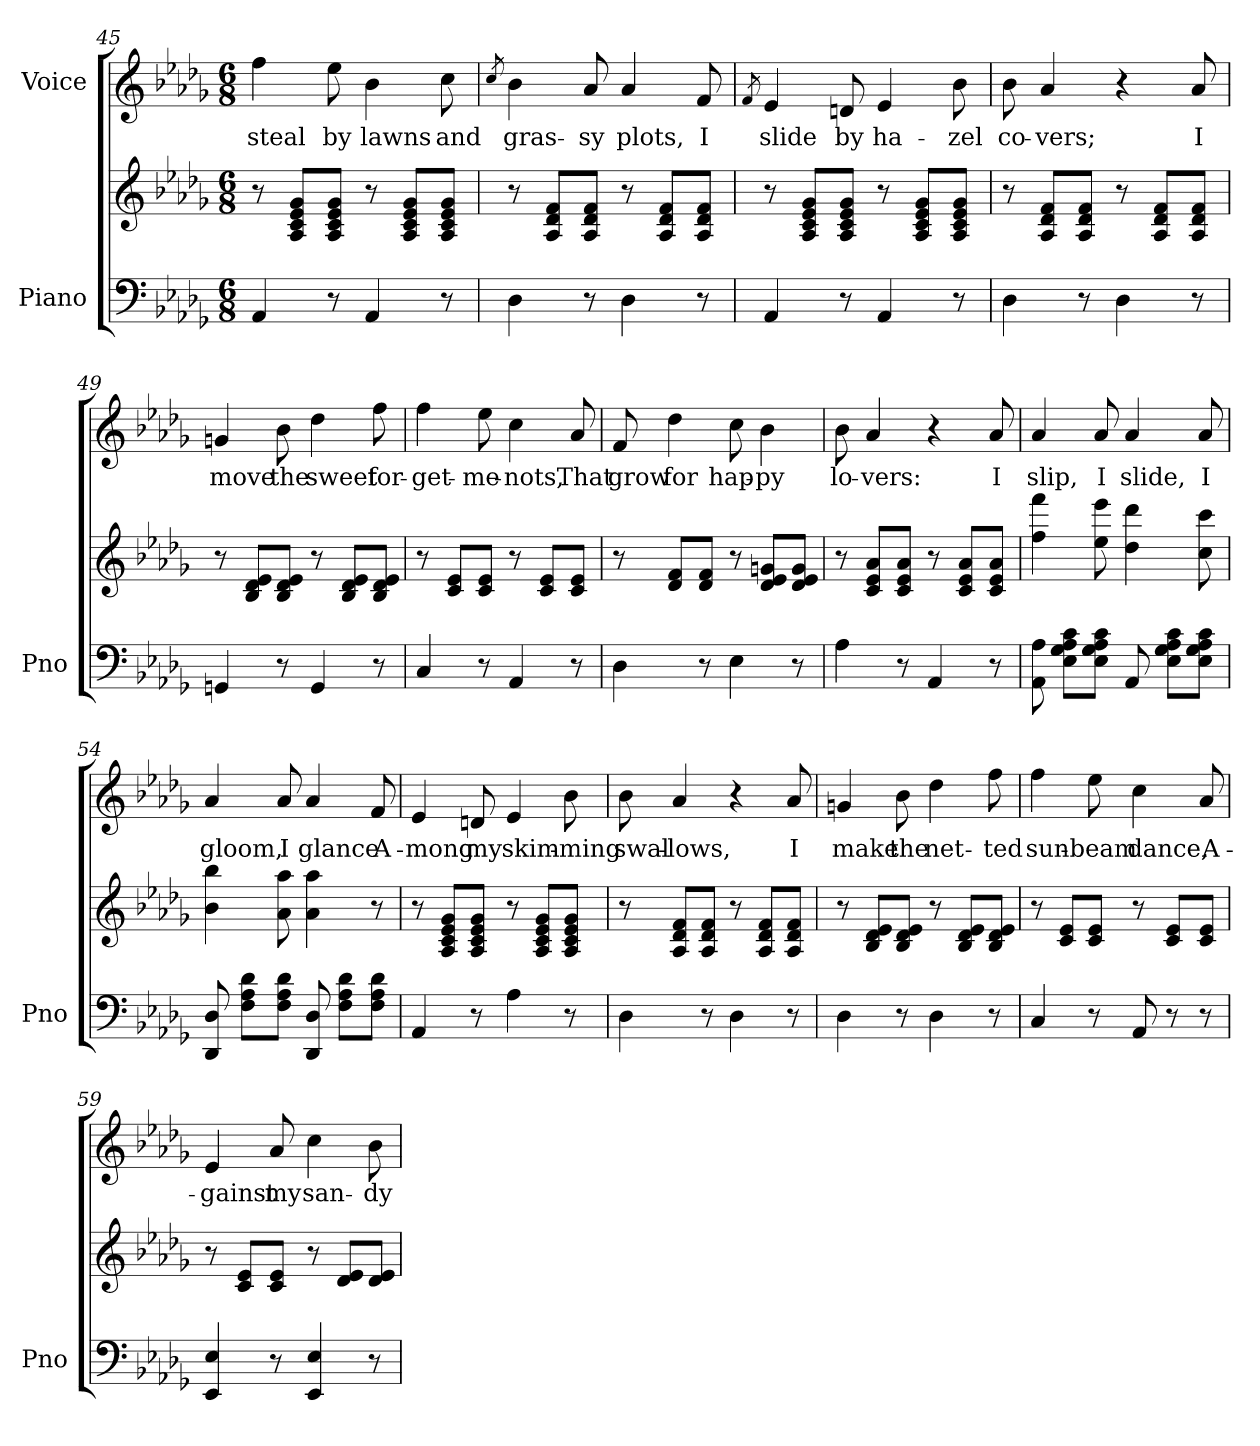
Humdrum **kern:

**kern	**kern	**kern	**text
*part2	*part2	*part1	*part1
*staff3	*staff2	*staff1	*staff1
*I"Piano	*	*I"Voice	*
*I'Pno	*	*	*
*clefF4	*clefG2	*clefG2	*
*k[b-e-a-d-g-]	*k[b-e-a-d-g-]	*k[b-e-a-d-g-]	*
*M6/8	*M6/8	*M6/8	*
=45	=45	=45	=45
!	!	!	!LO:LY:b
4AA-/	8r	4ff\	steal
.	8A-/ 8c/ 8e-/ 8g-/L	.	.
!	!	!	!LO:LY:b
8r	8A-/ 8c/ 8e-/ 8g-/J	8ee-\	by
!	!	!	!LO:LY:b
4AA-/	8r	4b-\	lawns
.	8A-/ 8c/ 8e-/ 8g-/L	.	.
!	!	!	!LO:LY:b
8r	8A-/ 8c/ 8e-/ 8g-/J	8cc\	and
=46	=46	=46	=46
.	.	8qcc/	.
!	!	!	!LO:LY:b
4D-\	8r	4b-\	gras-
.	8A-/ 8d-/ 8f/L	.	.
!	!	!	!LO:LY:b
8r	8A-/ 8d-/ 8f/J	8a-/	-sy
!	!	!	!LO:LY:b
4D-\	8r	4a-/	plots,
.	8A-/ 8d-/ 8f/L	.	.
!	!	!	!LO:LY:b
8r	8A-/ 8d-/ 8f/J	8f/	I
!!LO:LB:g=z
=47	=47	=47	=47
.	.	8qf/	.
!	!	!	!LO:LY:b
4AA-/	8r	4e-/	slide
.	8A-/ 8c/ 8e-/ 8g-/L	.	.
!	!	!	!LO:LY:b
8r	8A-/ 8c/ 8e-/ 8g-/J	8dn/	by
!	!	!	!LO:LY:b
4AA-/	8r	4e-/	ha-
.	8A-/ 8c/ 8e-/ 8g-/L	.	.
!	!	!	!LO:LY:b
8r	8A-/ 8c/ 8e-/ 8g-/J	8b-\	-zel
=48	=48	=48	=48
!	!	!	!LO:LY:b
4D-\	8r	8b-\	co-
!	!	!	!LO:LY:b
.	8A-/ 8d-/ 8f/L	4a-/	-vers;
8r	8A-/ 8d-/ 8f/J	.	.
4D-\	8r	4r	.
.	8A-/ 8d-/ 8f/L	.	.
!	!	!	!LO:LY:b
8r	8A-/ 8d-/ 8f/J	8a-/	I
=49	=49	=49	=49
!	!	!	!LO:LY:b
4GGn/	8r	4gn/	move
.	8B-/ 8d-/ 8e-/L	.	.
!	!	!	!LO:LY:b
8r	8B-/ 8d-/ 8e-/J	8b-\	the
!	!	!	!LO:LY:b
4GG/	8r	4dd-\	sweet
.	8B-/ 8d-/ 8e-/L	.	.
!	!	!	!LO:LY:b
8r	8B-/ 8d-/ 8e-/J	8ff\	for-
!!LO:LB:g=z
=50	=50	=50	=50
!	!	!	!LO:LY:b
4C/	8r	4ff\	-get-
.	8c/ 8e-/L	.	.
!	!	!	!LO:LY:b
8r	8c/ 8e-/J	8ee-\	-me-
!	!	!	!LO:LY:b
4AA-/	8r	4cc\	-nots,
.	8c/ 8e-/L	.	.
!	!	!	!LO:LY:b
8r	8c/ 8e-/J	8a-/	That
=51	=51	=51	=51
!	!	!	!LO:LY:b
4D-\	8r	8f/	grow
!	!	!	!LO:LY:b
.	8d-/ 8f/L	4dd-\	for
8r	8d-/ 8f/J	.	.
!	!	!	!LO:LY:b
4E-\	8r	8cc\	hap-
!	!	!	!LO:LY:b
.	8d-/ 8e-/ 8gn/L	4b-\	-py
8r	8d-/ 8e-/ 8g/J	.	.
=52	=52	=52	=52
!	!	!	!LO:LY:b
4A-\	8r	8b-\	lo-
!	!	!	!LO:LY:b
.	8c/ 8e-/ 8a-/L	4a-/	-vers:
8r	8c/ 8e-/ 8a-/J	.	.
4AA-/	8r	4r	.
.	8c/ 8e-/ 8a-/L	.	.
!	!	!	!LO:LY:b
8r	8c/ 8e-/ 8a-/J	8a-/	I
!!LO:PB:g=z
=53	=53	=53	=53
!	!	!	!LO:LY:b
8AA-\ 8A-\	4ff\ 4fff\	4a-/	slip,
8E-\ 8G-\ 8A-\ 8c\L	.	.	.
!	!	!	!LO:LY:b
8E-\ 8G-\ 8A-\ 8c\J	8ee-\ 8eee-\	8a-/	I
!	!	!	!LO:LY:b
8AA-/	4dd-\ 4ddd-\	4a-/	slide,
8E-\ 8G-\ 8A-\ 8c\L	.	.	.
!	!	!	!LO:LY:b
8E-\ 8G-\ 8A-\ 8c\J	8cc\ 8ccc\	8a-/	I
=54	=54	=54	=54
!	!	!	!LO:LY:b
8DD-/ 8D-/	4b-\ 4bb-\	4a-/	gloom,
8F\ 8A-\ 8d-\L	.	.	.
!	!	!	!LO:LY:b
8F\ 8A-\ 8d-\J	8a-\ 8aa-\	8a-/	I
!	!	!	!LO:LY:b
8DD-/ 8D-/	4a-\ 4aa-\	4a-/	glance
8F\ 8A-\ 8d-\L	.	.	.
!	!	!	!LO:LY:b
8F\ 8A-\ 8d-\J	8r	8f/	A-
=55	=55	=55	=55
!	!	!	!LO:LY:b
4AA-/	8r	4e-/	-mong
.	8A-/ 8c/ 8e-/ 8g-/L	.	.
!	!	!	!LO:LY:b
8r	8A-/ 8c/ 8e-/ 8g-/J	8dn/	my
!	!	!	!LO:LY:b
4A-\	8r	4e-/	skim-
.	8A-/ 8c/ 8e-/ 8g-/L	.	.
!	!	!	!LO:LY:b
8r	8A-/ 8c/ 8e-/ 8g-/J	8b-\	-ming
!!LO:LB:g=z
=56	=56	=56	=56
!	!	!	!LO:LY:b
4D-\	8r	8b-\	swal-
!	!	!	!LO:LY:b
.	8A-/ 8d-/ 8f/L	4a-/	-lows,
8r	8A-/ 8d-/ 8f/J	.	.
4D-\	8r	4r	.
.	8A-/ 8d-/ 8f/L	.	.
!	!	!	!LO:LY:b
8r	8A-/ 8d-/ 8f/J	8a-/	I
=57	=57	=57	=57
!	!	!	!LO:LY:b
4D-\	8r	4gn/	make
.	8B-/ 8d-/ 8e-/L	.	.
!	!	!	!LO:LY:b
8r	8B-/ 8d-/ 8e-/J	8b-\	the
!	!	!	!LO:LY:b
4D-\	8r	4dd-\	net-
.	8B-/ 8d-/ 8e-/L	.	.
!	!	!	!LO:LY:b
8r	8B-/ 8d-/ 8e-/J	8ff\	-ted
=58	=58	=58	=58
!	!	!	!LO:LY:b
4C/	8r	4ff\	sun-
.	8c/ 8e-/L	.	.
!	!	!	!LO:LY:b
8r	8c/ 8e-/J	8ee-\	-beam
!	!	!	!LO:LY:b
8AA-/	8r	4cc\	dance,
8r	8c/ 8e-/L	.	.
!	!	!	!LO:LY:b
8r	8c/ 8e-/J	8a-/	A-
!!LO:LB:g=z
=59	=59	=59	=59
!	!	!	!LO:LY:b
4EE-/ 4E-/	8r	4e-/	-gainst
.	8c/ 8e-/L	.	.
!	!	!	!LO:LY:b
8r	8c/ 8e-/J	8a-/	my
!	!	!	!LO:LY:b
4EE-/ 4E-/	8r	4cc\	san-
.	8d-/ 8e-/L	.	.
!	!	!	!LO:LY:b
8r	8d-/ 8e-/J	8b-\	-dy
=	=	=	=
*-	*-	*-	*-
